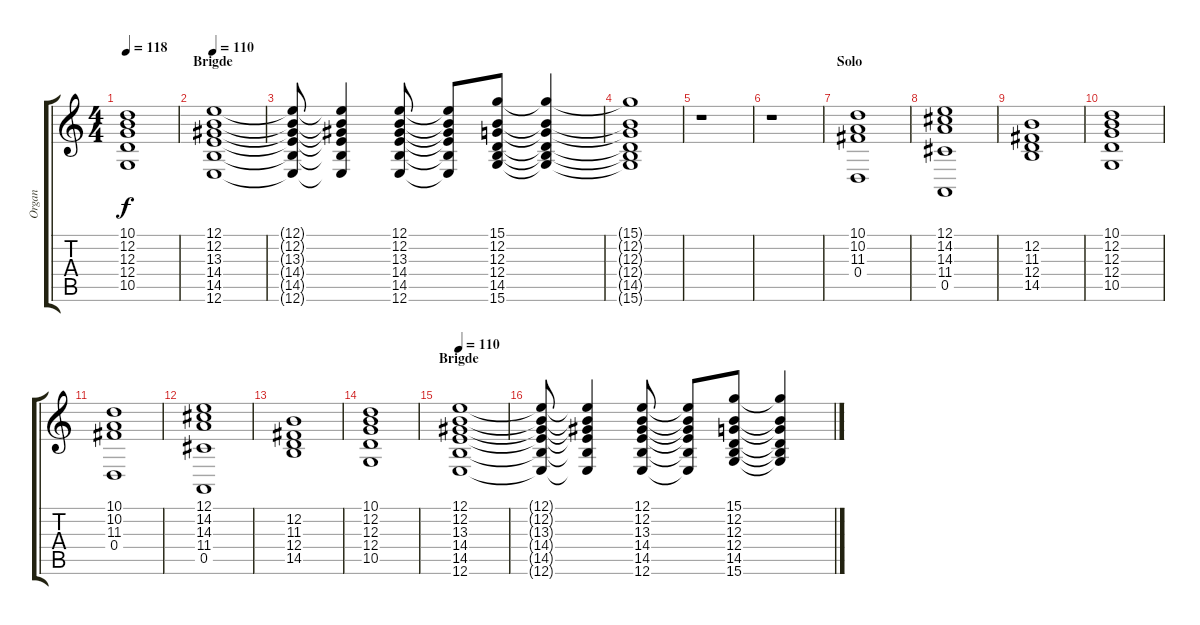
\track ("Organ" "Organ") {instrument drawbarorgan}
\staff {score tabs}
\tuning (E4 B3 G3 D3 A2 E2) {hide}
\ts (4 4)
\tempo 118
\clef g2
\ks c
(10.1 12.2 12.3 12.4 10.5).1{dy f} |
\section ("" "Brigde")
\tempo 110
(12.1 12.2 13.3 14.4 14.5 12.6).1 |
(12.1{t} 12.2{t} 13.3{t} 14.4{t} 14.5{t} 12.6{t}).8 (12.1{t} 12.2{t} 13.3{t} 14.4{t} 14.5{t} 12.6{t}).4 (12.1 12.2 13.3 14.4 14.5 12.6).8 (12.1{t} 12.2{t} 13.3{t} 14.4{t} 14.5{t} 12.6{t}).8 (15.1 12.2 12.3 12.4 14.5 15.6).8 (15.1{t} 12.2{t} 12.3{t} 12.4{t} 14.5{t} 15.6{t}).4 |
(15.1{t} 12.2{t} 12.3{t} 12.4{t} 14.5{t} 15.6{t}).1 |
r.1 |
r.1 |
\section ("" "Solo ")
(10.1 10.2 11.3 0.4).1 |
(12.1 14.2 14.3 11.4 0.5).1 |
(12.2 11.3 12.4 14.5).1 |
(10.1 12.2 12.3 12.4 10.5).1 |
(10.1 10.2 11.3 0.4).1 |
(12.1 14.2 14.3 11.4 0.5).1 |
(12.2 11.3 12.4 14.5).1 |
(10.1 12.2 12.3 12.4 10.5).1 |
\section ("" "Brigde")
\tempo 110
(12.1 12.2 13.3 14.4 14.5 12.6).1 |
(12.1{t} 12.2{t} 13.3{t} 14.4{t} 14.5{t} 12.6{t}).8 (12.1{t} 12.2{t} 13.3{t} 14.4{t} 14.5{t} 12.6{t}).4 (12.1 12.2 13.3 14.4 14.5 12.6).8 (12.1{t} 12.2{t} 13.3{t} 14.4{t} 14.5{t} 12.6{t}).8 (15.1 12.2 12.3 12.4 14.5 15.6).8 (15.1{t} 12.2{t} 12.3{t} 12.4{t} 14.5{t} 15.6{t}).4
